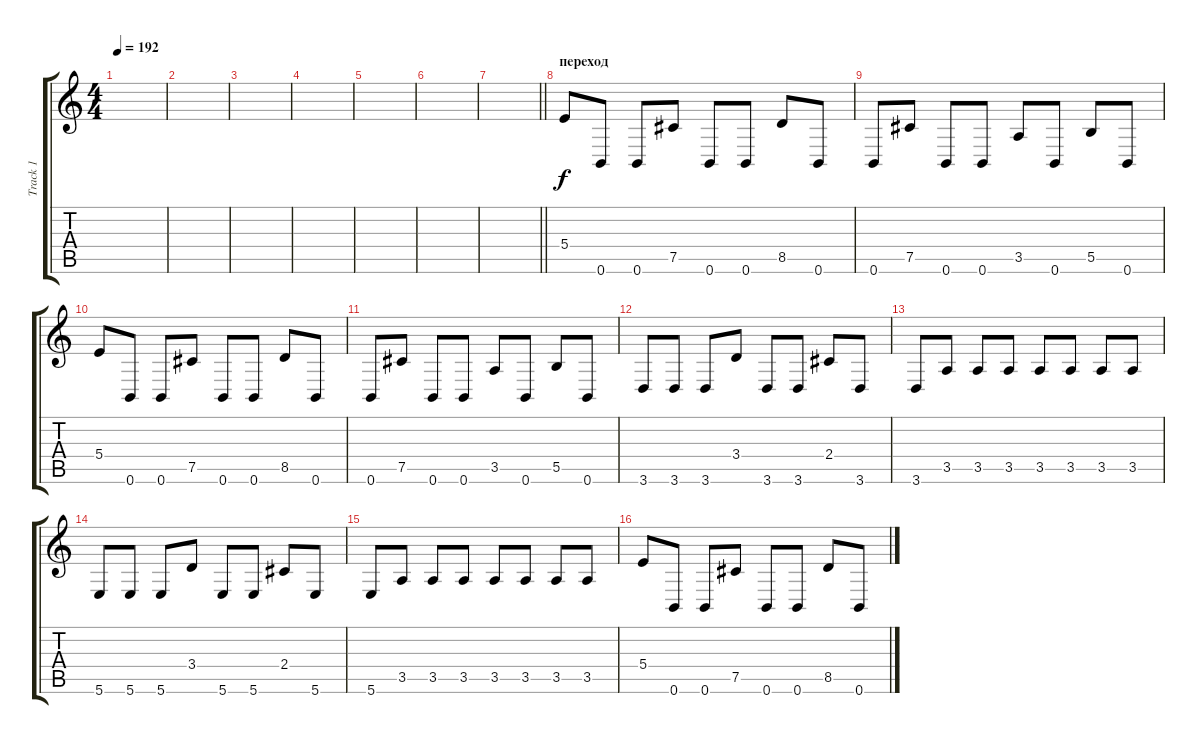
\track ("Track 1" "Track 1") {instrument distortionguitar}
\staff {score tabs}
\tuning (Db4 Ab3 E3 B2 Gb2 B1) {hide}
\ts (4 4)
\tempo 192
\clef g2
\ks c
|
|
|
|
|
|
\barLineRight lightlight
|
\section ("" "переход")
5.4.8 0.6.8 0.6.8 7.5.8 0.6.8 0.6.8 8.5.8 0.6.8 |
0.6.8 7.5.8 0.6.8 0.6.8 3.5.8 0.6.8 5.5.8 0.6.8 |
5.4.8 0.6.8 0.6.8 7.5.8 0.6.8 0.6.8 8.5.8 0.6.8 |
0.6.8 7.5.8 0.6.8 0.6.8 3.5.8 0.6.8 5.5.8 0.6.8 |
3.6.8 3.6.8 3.6.8 3.4.8 3.6.8 3.6.8 2.4.8 3.6.8 |
3.6.8 3.5.8 3.5.8 3.5.8 3.5.8 3.5.8 3.5.8 3.5.8 |
5.6.8 5.6.8 5.6.8 3.4.8 5.6.8 5.6.8 2.4.8 5.6.8 |
5.6.8 3.5.8 3.5.8 3.5.8 3.5.8 3.5.8 3.5.8 3.5.8 |
5.4.8 0.6.8 0.6.8 7.5.8 0.6.8 0.6.8 8.5.8 0.6.8
